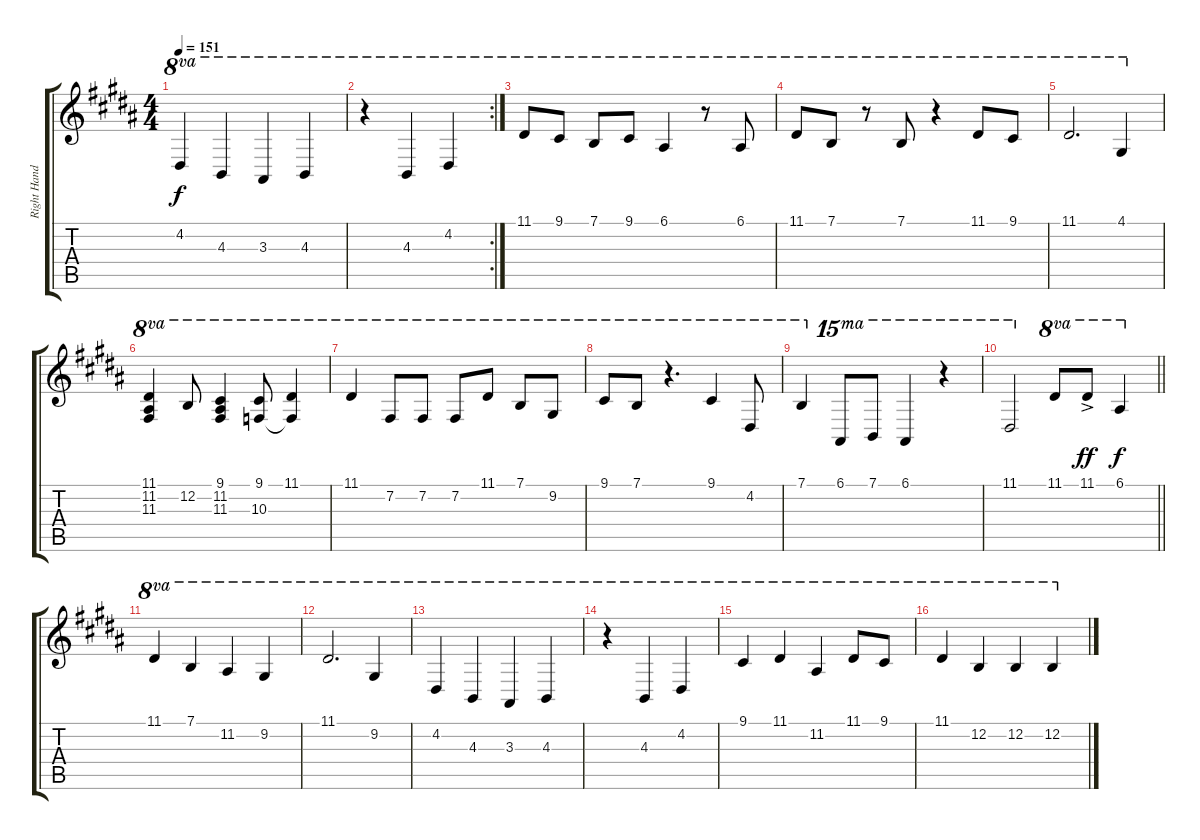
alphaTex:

\track ("Right Hand" "Right Hand") {instrument brightacousticpiano}
\staff {score tabs}
\tuning (E4 B3 G3 D3 A2 E2) {hide}
\ts (4 4)
\tempo 151
\clef g2
\ks g#minor
4.2.4{ot 8va dy f} 4.3.4{ot 8va} 3.3.4{ot 8va} 4.3.4{ot 8va} |
\rc 2
r.4{ot 8va} 4.3.4{ot 8va} 4.2.4{ot 8va} |
11.1.8{ot 8va} 9.1.8{ot 8va} 7.1.8{ot 8va} 9.1.8{ot 8va} 6.1.4{ot 8va} r.8{ot 8va} 6.1.8{ot 8va} |
11.1.8{ot 8va} 7.1.8{ot 8va} r.8{ot 8va} 7.1.8{ot 8va} r.4{ot 8va} 11.1.8{ot 8va} 9.1.8{ot 8va} |
11.1.2{d ot 8va} 4.1.4{ot 8va} |
(11.1 11.2 11.3).4{ot 8va} 12.2.8{ot 8va} (9.1 11.2 11.3).4{ot 8va} (9.1 10.3).8{ot 8va} (11.1 10.3{t}).4{ot 8va} |
11.1.4{ot 8va} 7.2.8{ot 8va} 7.2.8{ot 8va} 7.2.8{ot 8va} 11.1.8{ot 8va} 7.1.8{ot 8va} 9.2.8{ot 8va} |
9.1.8{ot 8va} 7.1.8{ot 8va} r.4{d ot 8va} 9.1.4{ot 8va} 4.2.8{ot 8va} |
7.1.4{ot 8va} 6.1.8{ot 15ma} 7.1.8{ot 15ma} 6.1.4{ot 15ma} r.4{ot 15ma} |
\barLineRight lightlight
11.1.2{ot 15ma} 11.1.8{ot 8va} 11.1{ac}.8{ot 8va dy ff} 6.1.4{ot 8va dy f} |
11.1.4{ot 8va} 7.1.4{ot 8va} 11.2.4{ot 8va} 9.2.4{ot 8va} |
11.1.2{d ot 8va} 9.2.4{ot 8va} |
4.2.4{ot 8va} 4.3.4{ot 8va} 3.3.4{ot 8va} 4.3.4{ot 8va} |
r.4{ot 8va} 4.3.4{ot 8va} 4.2.4{ot 8va} |
9.1.4{ot 8va} 11.1.4{ot 8va} 11.2.4{ot 8va} 11.1.8{ot 8va} 9.1.8{ot 8va} |
11.1.4{ot 8va} 12.2.4{ot 8va} 12.2.4{ot 8va} 12.2.4{ot 8va}
